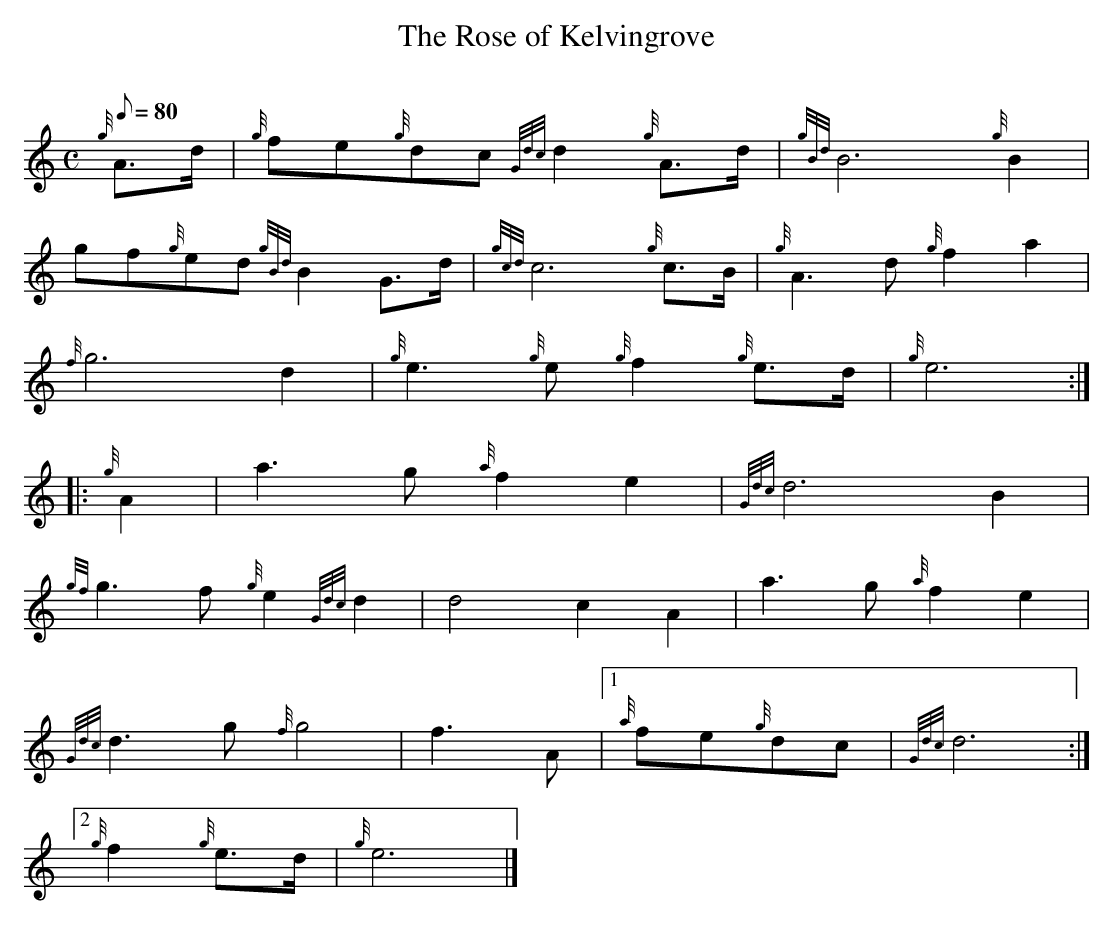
X:1
T:The Rose of Kelvingrove
M:C
L:1/8
Q:80
C:
K:HP
{g}A3/2d/2 | \
{g}fe{g}dc{Gdc}d2{g}A3/2d/2 | \
{gBd}B6{g}B2 |
gf{g}ed{gBd}B2G3/2d/2 | \
{gcd}c6{g}c3/2B/2 | \
{g}A3d{g}f2a2 |
{f}g6d2 | \
{g}e3{g}e{g}f2{g}e3/2d/2 | \
{g}e6 ::
{g}A2 | \
a3g{a}f2e2 | \
{Gdc}d6B2 |
{gf}g3f{g}e2{Gdc}d2 | \
d4c2A2 | \
a3g{a}f2e2 |
{Gdc}d3g{f}g4 | \
f3A|1 {a}fe{g}dc | \
{Gdc}d6:|2
{g}f2{g}e3/2d/2 | \
{g}e6|]
